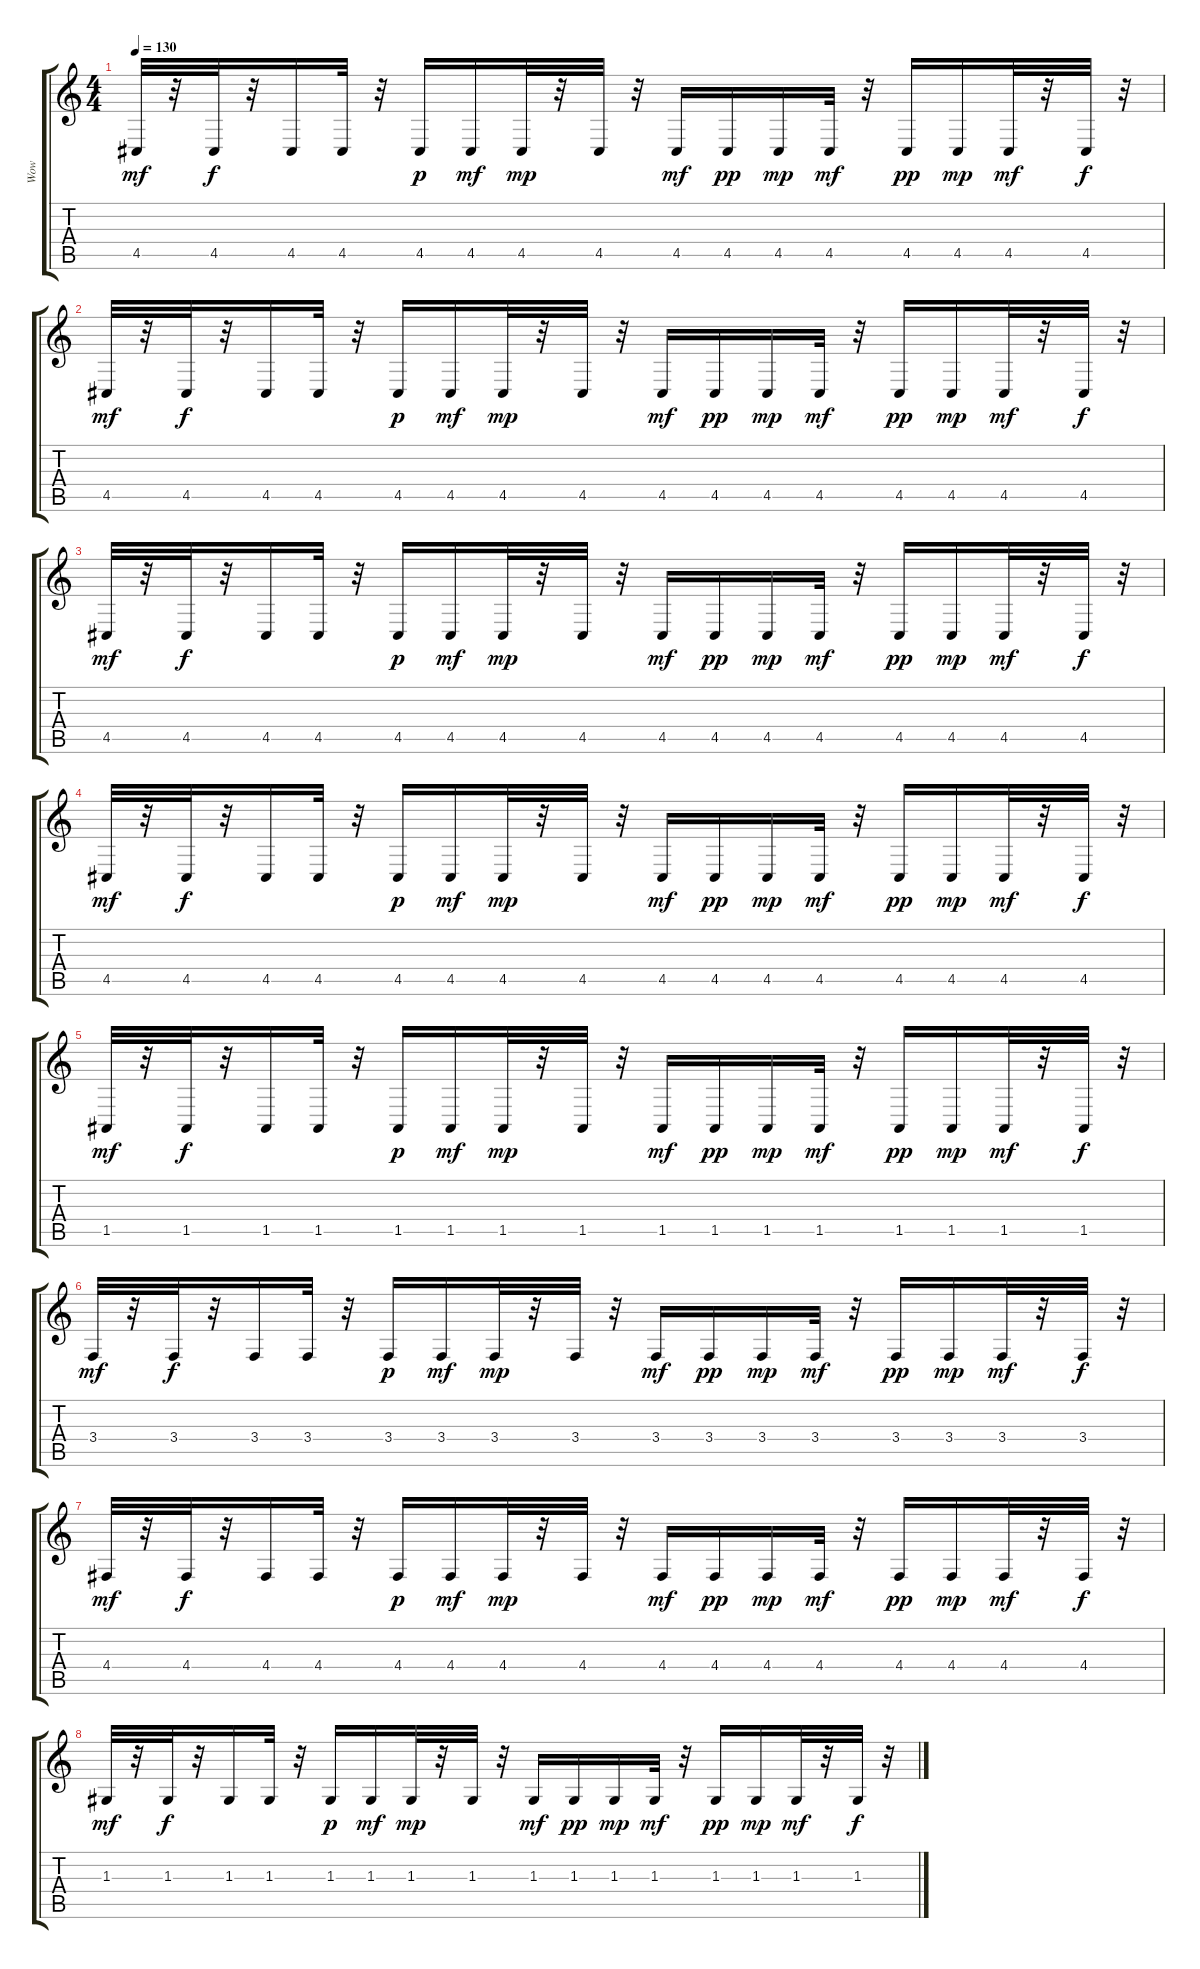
\track ("Wow" "Wow") {instrument lead5charang}
\staff {score tabs}
\tuning (E4 B3 G3 D3 A2 E2) {hide}
\ts (4 4)
\tempo 130
\clef g2
\ks c
4.5.32{dy mf} r.32 4.5.32{dy f} r.32 4.5.16 4.5.32 r.32 4.5.16{dy p} 4.5.16{dy mf} 4.5.32{dy mp} r.32 4.5.32 r.32 4.5.16{dy mf} 4.5.16{dy pp} 4.5.16{dy mp} 4.5.32{dy mf} r.32 4.5.16{dy pp} 4.5.16{dy mp} 4.5.32{dy mf} r.32 4.5.32{dy f} r.32 |
4.5.32{dy mf} r.32 4.5.32{dy f} r.32 4.5.16 4.5.32 r.32 4.5.16{dy p} 4.5.16{dy mf} 4.5.32{dy mp} r.32 4.5.32 r.32 4.5.16{dy mf} 4.5.16{dy pp} 4.5.16{dy mp} 4.5.32{dy mf} r.32 4.5.16{dy pp} 4.5.16{dy mp} 4.5.32{dy mf} r.32 4.5.32{dy f} r.32 |
4.5.32{dy mf} r.32 4.5.32{dy f} r.32 4.5.16 4.5.32 r.32 4.5.16{dy p} 4.5.16{dy mf} 4.5.32{dy mp} r.32 4.5.32 r.32 4.5.16{dy mf} 4.5.16{dy pp} 4.5.16{dy mp} 4.5.32{dy mf} r.32 4.5.16{dy pp} 4.5.16{dy mp} 4.5.32{dy mf} r.32 4.5.32{dy f} r.32 |
4.5.32{dy mf} r.32 4.5.32{dy f} r.32 4.5.16 4.5.32 r.32 4.5.16{dy p} 4.5.16{dy mf} 4.5.32{dy mp} r.32 4.5.32 r.32 4.5.16{dy mf} 4.5.16{dy pp} 4.5.16{dy mp} 4.5.32{dy mf} r.32 4.5.16{dy pp} 4.5.16{dy mp} 4.5.32{dy mf} r.32 4.5.32{dy f} r.32 |
1.5.32{dy mf} r.32 1.5.32{dy f} r.32 1.5.16 1.5.32 r.32 1.5.16{dy p} 1.5.16{dy mf} 1.5.32{dy mp} r.32 1.5.32 r.32 1.5.16{dy mf} 1.5.16{dy pp} 1.5.16{dy mp} 1.5.32{dy mf} r.32 1.5.16{dy pp} 1.5.16{dy mp} 1.5.32{dy mf} r.32 1.5.32{dy f} r.32 |
3.4.32{dy mf} r.32 3.4.32{dy f} r.32 3.4.16 3.4.32 r.32 3.4.16{dy p} 3.4.16{dy mf} 3.4.32{dy mp} r.32 3.4.32 r.32 3.4.16{dy mf} 3.4.16{dy pp} 3.4.16{dy mp} 3.4.32{dy mf} r.32 3.4.16{dy pp} 3.4.16{dy mp} 3.4.32{dy mf} r.32 3.4.32{dy f} r.32 |
4.4.32{dy mf} r.32 4.4.32{dy f} r.32 4.4.16 4.4.32 r.32 4.4.16{dy p} 4.4.16{dy mf} 4.4.32{dy mp} r.32 4.4.32 r.32 4.4.16{dy mf} 4.4.16{dy pp} 4.4.16{dy mp} 4.4.32{dy mf} r.32 4.4.16{dy pp} 4.4.16{dy mp} 4.4.32{dy mf} r.32 4.4.32{dy f} r.32 |
1.3.32{dy mf} r.32 1.3.32{dy f} r.32 1.3.16 1.3.32 r.32 1.3.16{dy p} 1.3.16{dy mf} 1.3.32{dy mp} r.32 1.3.32 r.32 1.3.16{dy mf} 1.3.16{dy pp} 1.3.16{dy mp} 1.3.32{dy mf} r.32 1.3.16{dy pp} 1.3.16{dy mp} 1.3.32{dy mf} r.32 1.3.32{dy f} r.32
